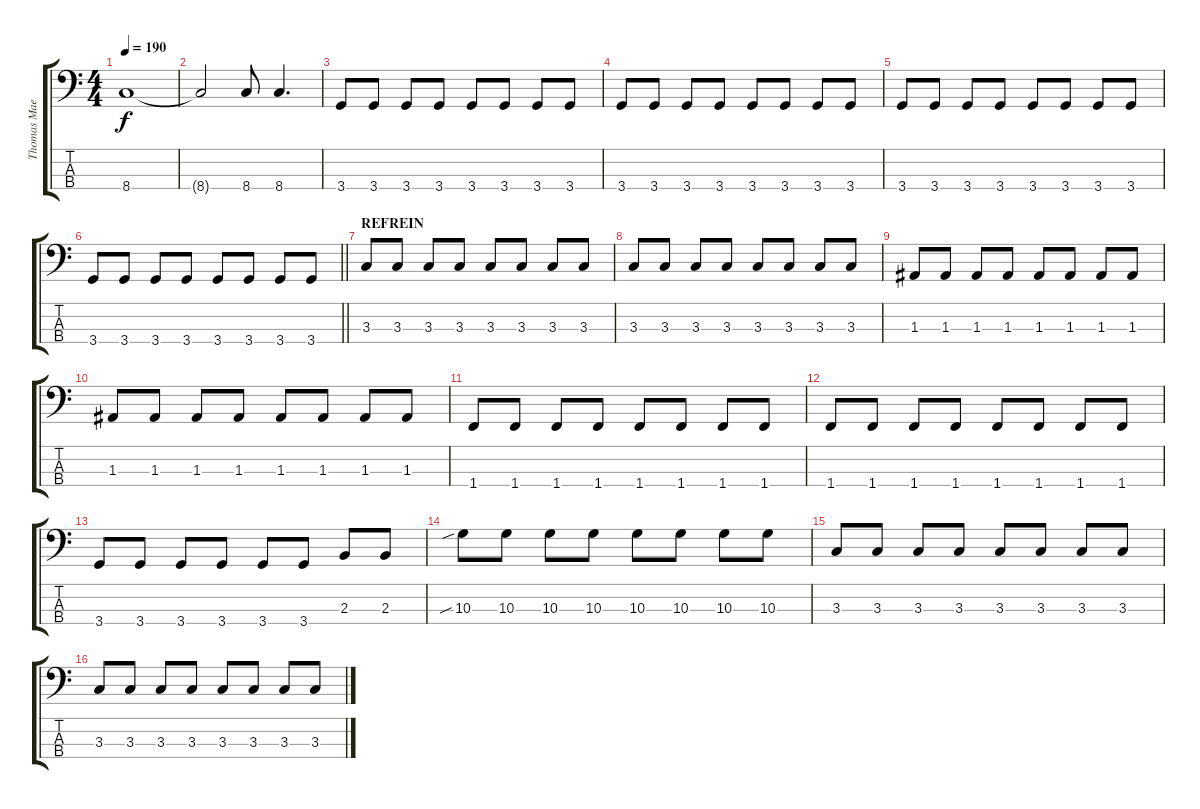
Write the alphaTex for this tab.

\track ("Thomas Maes" "Thomas Mae") {instrument electricbassfinger}
\staff {score tabs}
\tuning (G2 D2 A1 E1) {hide}
\ts (4 4)
\tempo 190
\clef f4
\ks c
8.4.1{dy f} |
8.4{t}.2 8.4.8 8.4.4{d} |
3.4.8 3.4.8 3.4.8 3.4.8 3.4.8 3.4.8 3.4.8 3.4.8 |
3.4.8 3.4.8 3.4.8 3.4.8 3.4.8 3.4.8 3.4.8 3.4.8 |
3.4.8 3.4.8 3.4.8 3.4.8 3.4.8 3.4.8 3.4.8 3.4.8 |
\barLineRight lightlight
3.4.8 3.4.8 3.4.8 3.4.8 3.4.8 3.4.8 3.4.8 3.4.8 |
\section ("" "REFREIN")
3.3.8 3.3.8 3.3.8 3.3.8 3.3.8 3.3.8 3.3.8 3.3.8 |
3.3.8 3.3.8 3.3.8 3.3.8 3.3.8 3.3.8 3.3.8 3.3.8 |
1.3.8 1.3.8 1.3.8 1.3.8 1.3.8 1.3.8 1.3.8 1.3.8 |
1.3.8 1.3.8 1.3.8 1.3.8 1.3.8 1.3.8 1.3.8 1.3.8 |
1.4.8 1.4.8 1.4.8 1.4.8 1.4.8 1.4.8 1.4.8 1.4.8 |
1.4.8 1.4.8 1.4.8 1.4.8 1.4.8 1.4.8 1.4.8 1.4.8 |
3.4.8 3.4.8 3.4.8 3.4.8 3.4.8 3.4.8 2.3.8 2.3.8 |
10.3{sib}.8 10.3.8 10.3.8 10.3.8 10.3.8 10.3.8 10.3.8 10.3.8 |
3.3.8 3.3.8 3.3.8 3.3.8 3.3.8 3.3.8 3.3.8 3.3.8 |
3.3.8 3.3.8 3.3.8 3.3.8 3.3.8 3.3.8 3.3.8 3.3.8
